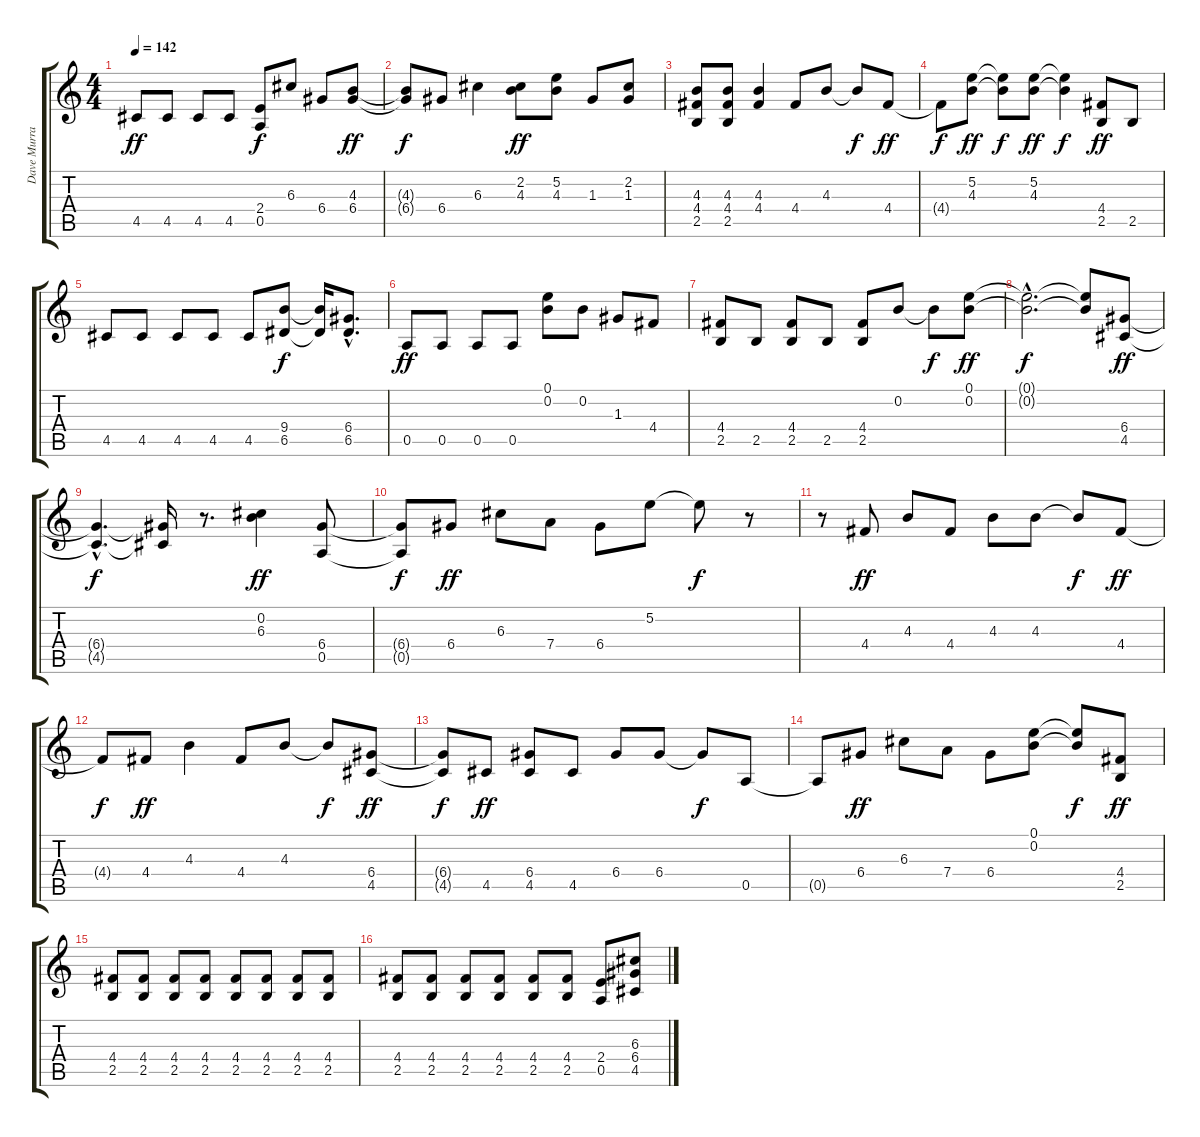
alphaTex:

\track ("Dave Murray" "Dave Murra") {instrument overdrivenguitar}
\staff {score tabs}
\tuning (E4 B3 G3 D3 A2 E2) {hide}
\ts (4 4)
\tempo 142
\clef g2
\ks c
4.5.8{dy ff} 4.5.8 4.5.8 4.5.8 (2.4 0.5).8{dy f} 6.3.8 6.4.8 (4.3 6.4).8{dy ff} |
(4.3{t} 6.4{t}).8{dy f instrument acousticguitarsteel} 6.4.8 6.3.4 (2.2 4.3).8{dy ff} (5.2 4.3).8 1.3.8 (2.2 1.3).8 |
(4.3 4.4 2.5).8 (4.3 4.4 2.5).8 (4.3 4.4).4 4.4.8 4.3.8 4.3{t}.8{dy f} 4.4.8{dy ff} |
4.4{t}.8{dy f} (5.2 4.3).8{dy ff} (5.2{t} 4.3{t}).8{dy f} (5.2 4.3).8{dy ff} (5.2{t} 4.3{t}).4{dy f} (4.4 2.5).8{dy ff} 2.5.8 |
4.5.8{instrument acousticguitarsteel} 4.5.8 4.5.8 4.5.8 4.5.8 (9.4 6.5).8{dy f} (9.4{t} 6.5{t}).16 (6.4{hac} 6.5{hac}).8{d} |
0.5.8{dy ff} 0.5.8 0.5.8 0.5.8 (0.1 0.2).8 0.2.8 1.3.8 4.4.8 |
(4.4 2.5).8 2.5.8 (4.4 2.5).8 2.5.8 (4.4 2.5).8 0.2.8 0.2{t}.8{dy f} (0.1 0.2).8{dy ff} |
(0.1{hac t} 0.2{hac t}).2{d dy f} (0.1{t} 0.2{t}).8 (6.4 4.5).8{dy ff} |
(6.4{hac t} 4.5{hac t}).4{d dy f} (6.4{t} 4.5{t}).16 r.8{d} (0.2 6.3).4{dy ff} (6.4 0.5).8 |
(6.4{t} 0.5{t}).8{dy f instrument acousticguitarsteel} 6.4.8{dy ff} 6.3.8 7.4.8 6.4.8 5.2.8 5.2{t}.8{dy f} r.8 |
r.8 4.4.8{dy ff} 4.3.8 4.4.8 4.3.8 4.3.8 4.3{t}.8{dy f} 4.4.8{dy ff} |
4.4{t}.8{dy f} 4.4.8{dy ff} 4.3.4 4.4.8 4.3.8 4.3{t}.8{dy f} (6.4 4.5).8{dy ff} |
(6.4{t} 4.5{t}).8{dy f instrument acousticguitarsteel} 4.5.8{dy ff} (6.4 4.5).8 4.5.8 6.4.8 6.4.8 6.4{t}.8{dy f} 0.5.8 |
0.5{t}.8 6.4.8{dy ff} 6.3.8 7.4.8 6.4.8 (0.1 0.2).8 (0.1{t} 0.2{t}).8{dy f} (4.4 2.5).8{dy ff} |
(4.4 2.5).8{volume 16 instrument overdrivenguitar} (4.4 2.5).8 (4.4 2.5).8 (4.4 2.5).8 (4.4 2.5).8 (4.4 2.5).8 (4.4 2.5).8 (4.4 2.5).8 |
(4.4 2.5).8 (4.4 2.5).8 (4.4 2.5).8 (4.4 2.5).8 (4.4 2.5).8 (4.4 2.5).8 (2.4 0.5).8 (6.3 6.4 4.5).8
